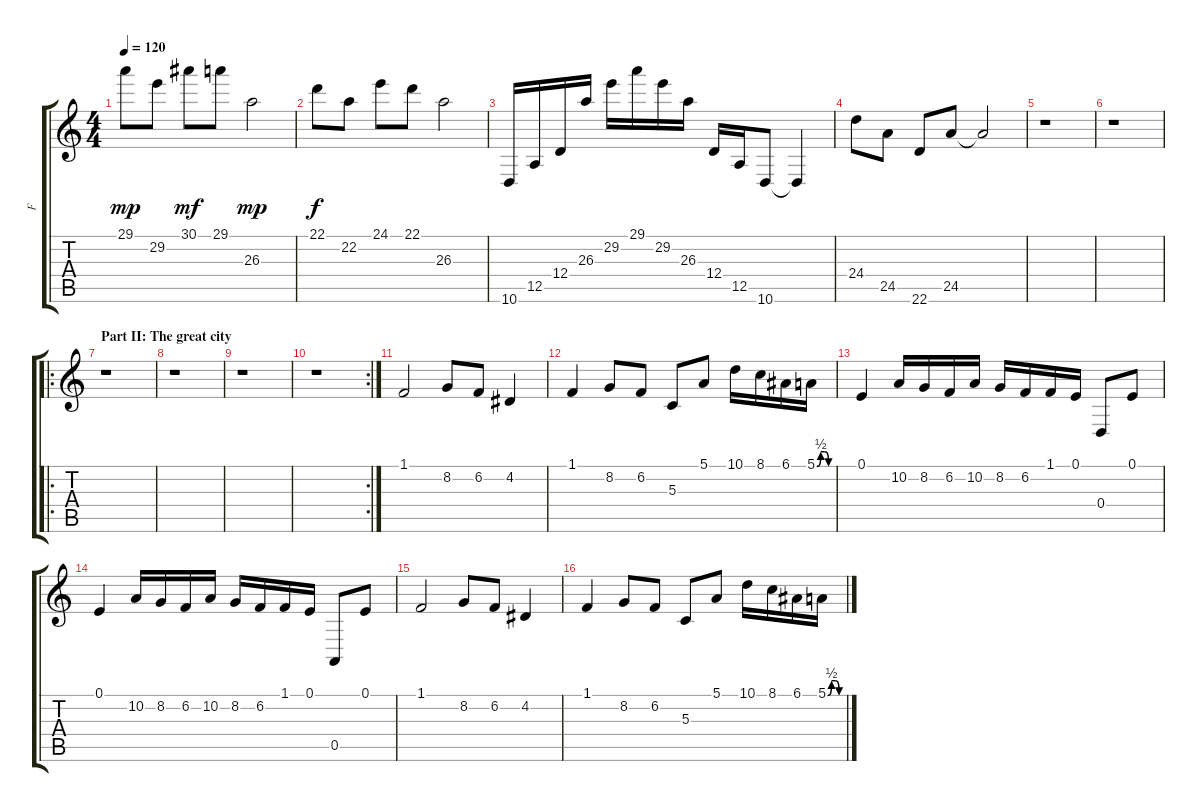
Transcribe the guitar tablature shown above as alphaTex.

\track ("F" "F") {instrument synthstrings1}
\staff {score tabs}
\tuning (E4 B3 G3 D3 A2 E2) {hide}
\ts (4 4)
\tempo 120
\clef g2
\ks c
29.1.8{dy mp} 29.2.8 30.1.8{dy mf} 29.1.8 26.3.2{dy mp} |
22.1.8{dy f} 22.2.8 24.1.8 22.1.8 26.3.2 |
10.6.16 12.5.16 12.4.16 26.3.16 29.2.16 29.1.16 29.2.16 26.3.16 12.4.16 12.5.16 10.6.8 10.6{t}.4 |
24.4.8 24.5.8 22.6.8 24.5.8 24.5{t}.2 |
r.1 |
r.1 |
\ro
\section ("" "Part II: The great city ")
r.1{volume 14 balance 16 instrument synthstrings1} |
r.1 |
r.1 |
\rc 2
r.1 |
1.1.2 8.2.8 6.2.8 4.2.4 |
1.1.4 8.2.8 6.2.8 5.3.8 5.1.8 10.1.16 8.1.16 6.1.16 5.1{be (custom 0 0 15 2 30 2 45 0 60 0)}.16 |
0.1.4 10.2.16 8.2.16 6.2.16 10.2.16 8.2.16 6.2.16 1.1.16 0.1.16 0.4.8 0.1.8 |
0.1.4 10.2.16 8.2.16 6.2.16 10.2.16 8.2.16 6.2.16 1.1.16 0.1.16 0.5.8 0.1.8 |
1.1.2 8.2.8 6.2.8 4.2.4 |
1.1.4 8.2.8 6.2.8 5.3.8 5.1.8 10.1.16 8.1.16 6.1.16 5.1{be (custom 0 0 15 2 30 2 45 0 60 0)}.16
